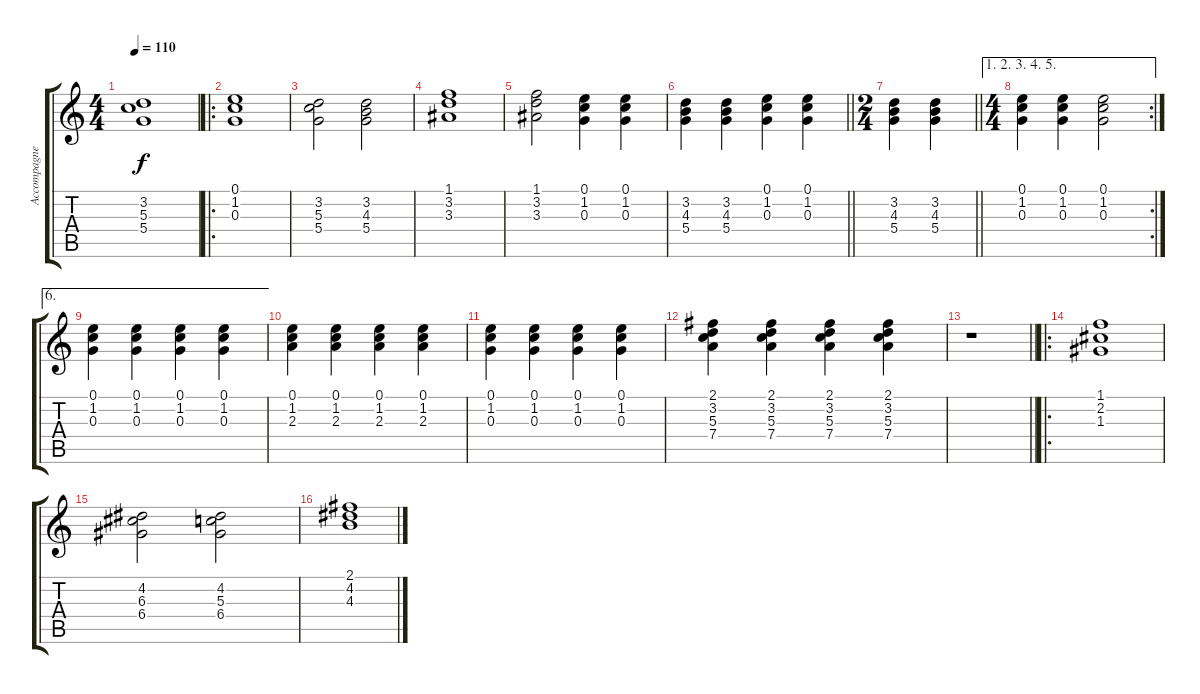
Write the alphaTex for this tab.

\track ("Accompagnement" "Accompagne") {instrument acousticguitarnylon}
\staff {score tabs}
\tuning (E4 B3 G3 D3 A2 E2) {hide}
\ts (4 4)
\tempo 110
\clef g2
\ks c
(3.2 5.3 5.4).1{dy f instrument acousticguitarnylon} |
\ro
(0.1 1.2 0.3).1 |
(3.2 5.3 5.4).2 (3.2 4.3 5.4).2 |
(1.1 3.2 3.3).1 |
(1.1 3.2 3.3).2 (0.1 1.2 0.3).4 (0.1 1.2 0.3).4 |
\barLineRight lightlight
(3.2 4.3 5.4).4 (3.2 4.3 5.4).4 (0.1 1.2 0.3).4 (0.1 1.2 0.3).4 |
\ts (2 4)
\barLineRight lightlight
(3.2 4.3 5.4).4 (3.2 4.3 5.4).4 |
\ae (1 2 3 4 5)
\rc 2
\ts (4 4)
(0.1 1.2 0.3).4 (0.1 1.2 0.3).4 (0.1 1.2 0.3).2 |
\ae 6
(0.1 1.2 0.3).4 (0.1 1.2 0.3).4 (0.1 1.2 0.3).4 (0.1 1.2 0.3).4 |
(0.1 1.2 2.3).4 (0.1 1.2 2.3).4 (0.1 1.2 2.3).4 (0.1 1.2 2.3).4 |
(0.1 1.2 0.3).4 (0.1 1.2 0.3).4 (0.1 1.2 0.3).4 (0.1 1.2 0.3).4 |
(2.1 3.2 5.3 7.4).4 (2.1 3.2 5.3 7.4).4 (2.1 3.2 5.3 7.4).4 (2.1 3.2 5.3 7.4).4 |
\barLineRight lightlight
r.1 |
\ro
(1.1 2.2 1.3).1 |
(4.2 6.3 6.4).2 (4.2 5.3 6.4).2 |
(2.1 4.2 4.3).1
